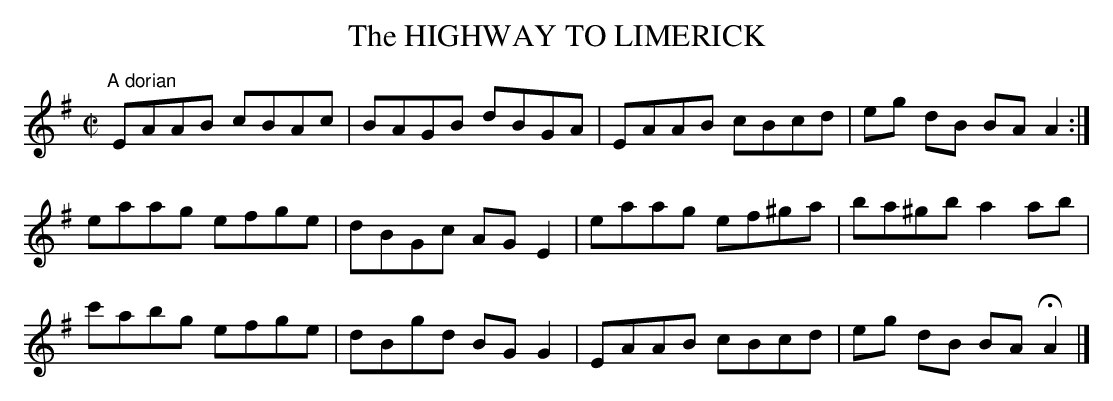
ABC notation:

X:1
T:HIGHWAY TO LIMERICK, The
M:C|
L:1/8
K:G
"^A dorian"
EAAB cBAc|BAGB dBGA|EAAB cBcd|eg dB BAA2:|
eaag efge|dBGc AGE2|eaag ef^ga|ba^gb a2ab|
c'abg efge|dBgd BGG2|EAAB cBcd|eg dB BAHA2|]
